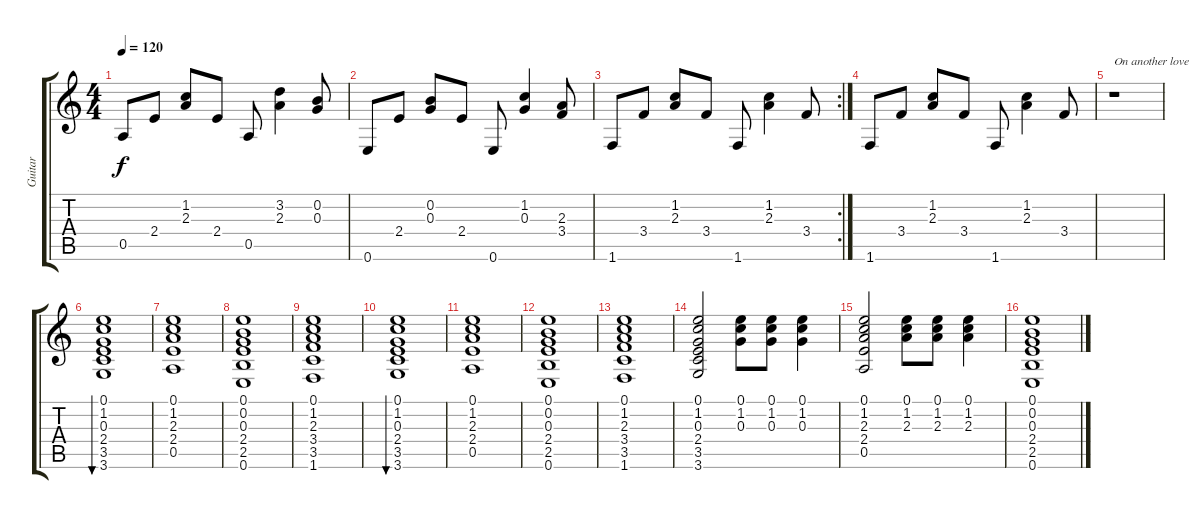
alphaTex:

\track ("Guitar" "Guitar") {instrument acousticguitarnylon}
\staff {score tabs}
\tuning (E4 B3 G3 D3 A2 E2) {hide}
\ts (4 4)
\tempo 120
\clef g2
\ks c
0.5.8{dy f} 2.4.8 (1.2 2.3).8 2.4.8 0.5.8 (3.2 2.3).4 (0.2 0.3).8 |
0.6.8 2.4.8 (0.2 0.3).8 2.4.8 0.6.8 (1.2 0.3).4 (2.3 3.4).8 |
\rc 2
1.6.8 3.4.8 (1.2 2.3).8 3.4.8 1.6.8 (1.2 2.3).4 3.4.8 |
1.6.8 3.4.8 (1.2 2.3).8 3.4.8 1.6.8 (1.2 2.3).4 3.4.8 |
r.1{txt "On another love"} |
(0.1 1.2 0.3 2.4 3.5 3.6).1{bu 60} |
(0.1 1.2 2.3 2.4 0.5).1 |
(0.1 0.2 0.3 2.4 2.5 0.6).1 |
(0.1 1.2 2.3 3.4 3.5 1.6).1 |
(0.1 1.2 0.3 2.4 3.5 3.6).1{bu 60} |
(0.1 1.2 2.3 2.4 0.5).1 |
(0.1 0.2 0.3 2.4 2.5 0.6).1 |
(0.1 1.2 2.3 3.4 3.5 1.6).1 |
(0.1 1.2 0.3 2.4 3.5 3.6).2 (0.1 1.2 0.3).8 (0.1 1.2 0.3).8 (0.1 1.2 0.3).4 |
(0.1 1.2 2.3 2.4 0.5).2 (0.1 1.2 2.3).8 (0.1 1.2 2.3).8 (0.1 1.2 2.3).4 |
(0.1 0.2 0.3 2.4 2.5 0.6).1
